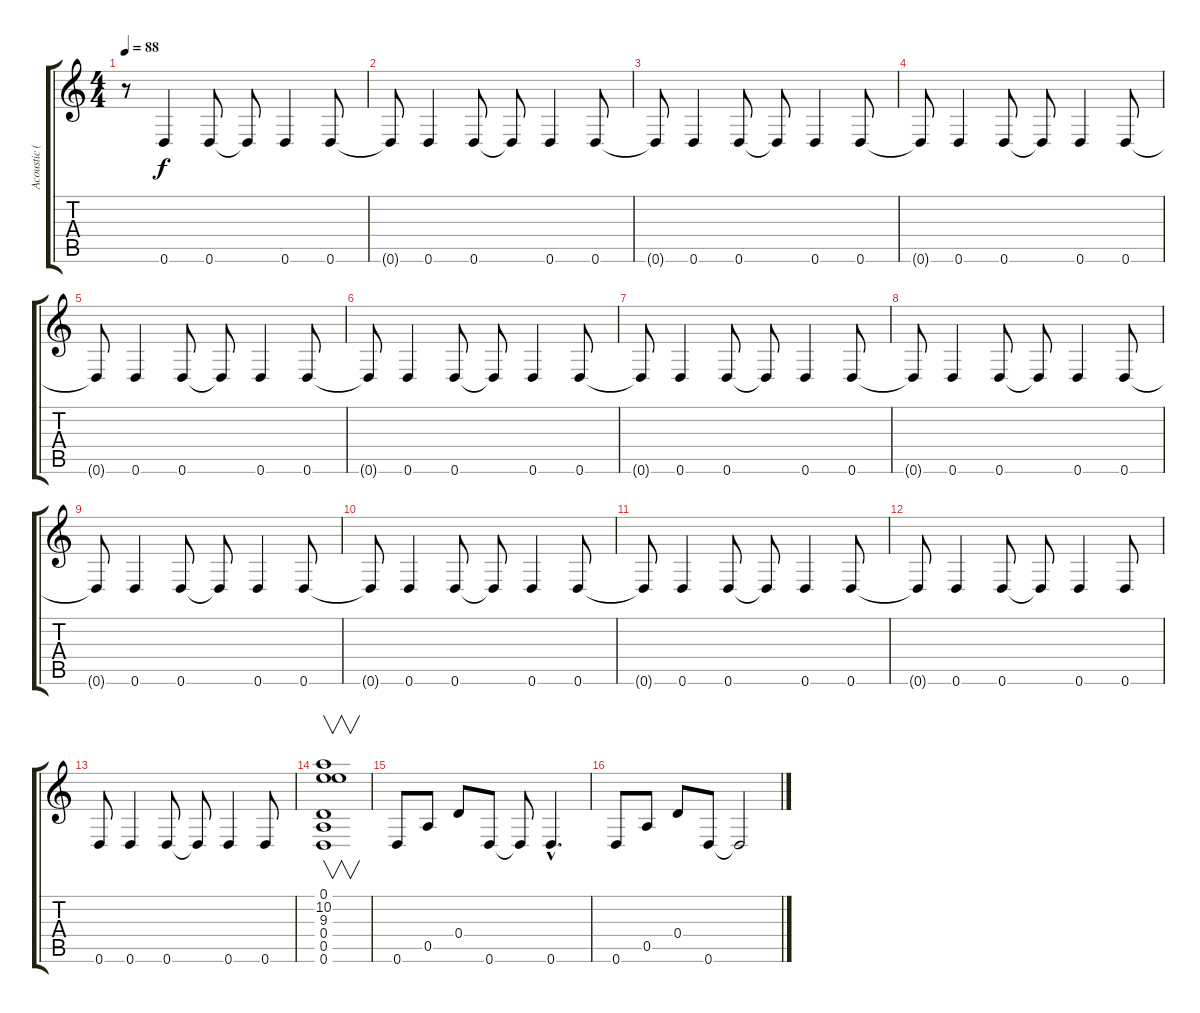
\track ("Acoustic (Intro) / Rhythm / Lead" "Acoustic (") {instrument acousticguitarsteel}
\staff {score tabs}
\tuning (E4 B3 G3 D3 A2 D2) {hide}
\ts (4 4)
\tempo 88
\clef g2
\ks c
r.8{dy f instrument acousticguitarsteel} 0.6.4 0.6.8 0.6{t}.8 0.6.4 0.6.8 |
0.6{t}.8 0.6.4 0.6.8 0.6{t}.8 0.6.4 0.6.8 |
0.6{t}.8 0.6.4 0.6.8 0.6{t}.8 0.6.4 0.6.8 |
0.6{t}.8 0.6.4 0.6.8 0.6{t}.8 0.6.4 0.6.8 |
0.6{t}.8 0.6.4 0.6.8 0.6{t}.8 0.6.4 0.6.8 |
0.6{t}.8 0.6.4 0.6.8 0.6{t}.8 0.6.4 0.6.8 |
0.6{t}.8 0.6.4 0.6.8 0.6{t}.8 0.6.4 0.6.8 |
0.6{t}.8 0.6.4 0.6.8 0.6{t}.8 0.6.4 0.6.8 |
0.6{t}.8 0.6.4 0.6.8 0.6{t}.8 0.6.4 0.6.8 |
0.6{t}.8 0.6.4 0.6.8 0.6{t}.8 0.6.4 0.6.8 |
0.6{t}.8 0.6.4 0.6.8 0.6{t}.8 0.6.4 0.6.8 |
0.6{t}.8 0.6.4 0.6.8 0.6{t}.8 0.6.4 0.6.8 |
0.6.8 0.6.4 0.6.8 0.6{t}.8 0.6.4 0.6.8 |
(0.1 10.2 9.3 0.4 0.5 0.6).1{v} |
0.6.8 0.5.8 0.4.8 0.6.8 0.6{t}.8 0.6{hac}.4{d} |
0.6.8 0.5.8 0.4.8 0.6.8 0.6{t}.2
